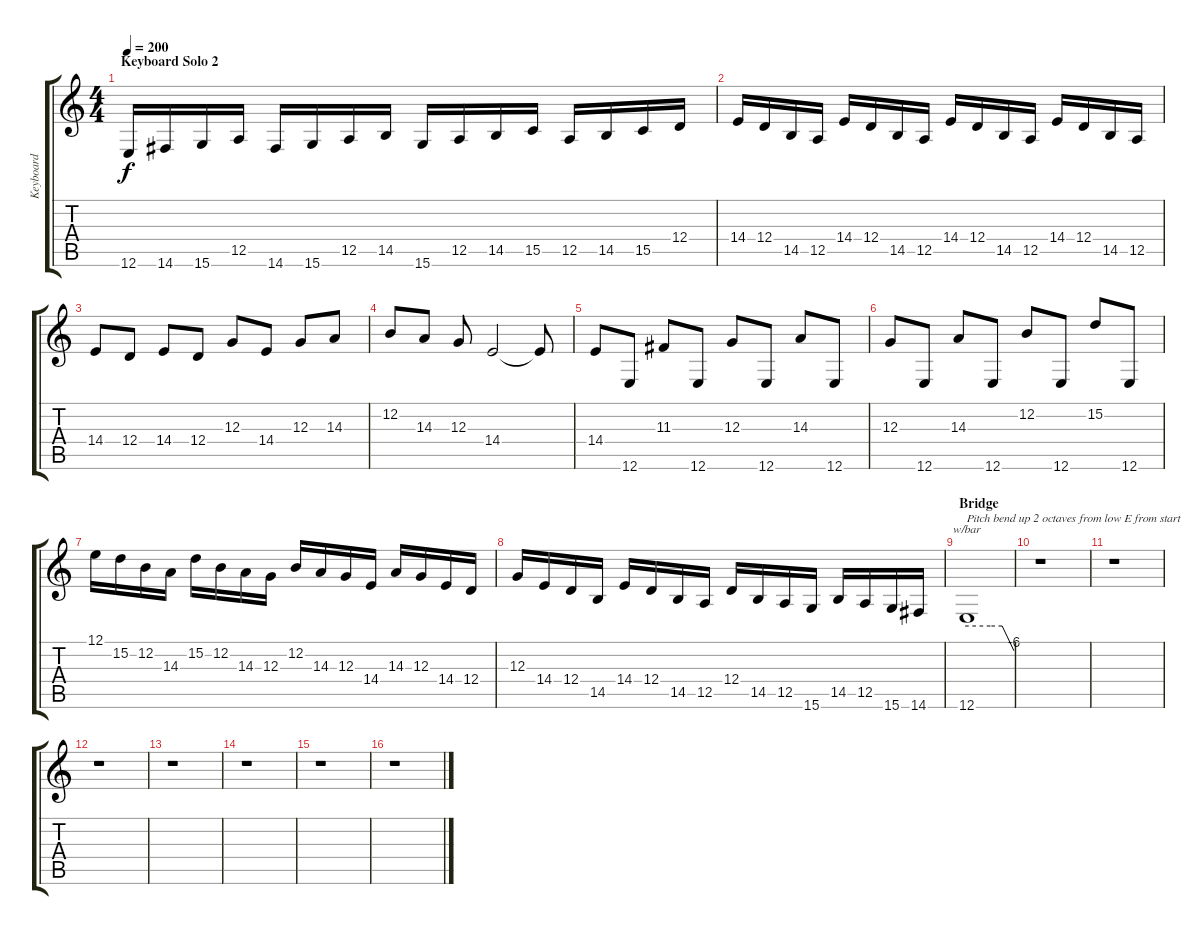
\track ("Keyboard" "Keyboard") {instrument lead2sawtooth}
\staff {score tabs}
\tuning (E4 B3 G3 D3 A2 E2) {hide}
\ts (4 4)
\section ("" "Keyboard Solo 2")
\tempo 200
\clef g2
\ks c
12.6.16{dy f} 14.6.16 15.6.16 12.5.16 14.6.16 15.6.16 12.5.16 14.5.16 15.6.16 12.5.16 14.5.16 15.5.16 12.5.16 14.5.16 15.5.16 12.4.16 |
14.4.16 12.4.16 14.5.16 12.5.16 14.4.16 12.4.16 14.5.16 12.5.16 14.4.16 12.4.16 14.5.16 12.5.16 14.4.16 12.4.16 14.5.16 12.5.16 |
14.4.8 12.4.8 14.4.8 12.4.8 12.3.8 14.4.8 12.3.8 14.3.8 |
12.2.8 14.3.8 12.3.8 14.4.2 14.4{t}.8 |
14.4.8 12.6.8 11.3.8 12.6.8 12.3.8 12.6.8 14.3.8 12.6.8 |
12.3.8 12.6.8 14.3.8 12.6.8 12.2.8 12.6.8 15.2.8 12.6.8 |
12.1.16 15.2.16 12.2.16 14.3.16 15.2.16 12.2.16 14.3.16 12.3.16 12.2.16 14.3.16 12.3.16 14.4.16 14.3.16 12.3.16 14.4.16 12.4.16 |
12.3.16 14.4.16 12.4.16 14.5.16 14.4.16 12.4.16 14.5.16 12.5.16 12.4.16 14.5.16 12.5.16 15.6.16 14.5.16 12.5.16 15.6.16 14.6.16 |
\section ("" "Bridge")
12.6.1{tbe (custom default 0 0 30 0 45 0 60 -24) txt "Pitch bend up 2 octaves from low E from start"} |
r.1 |
r.1 |
r.1 |
r.1 |
r.1 |
r.1 |
r.1
